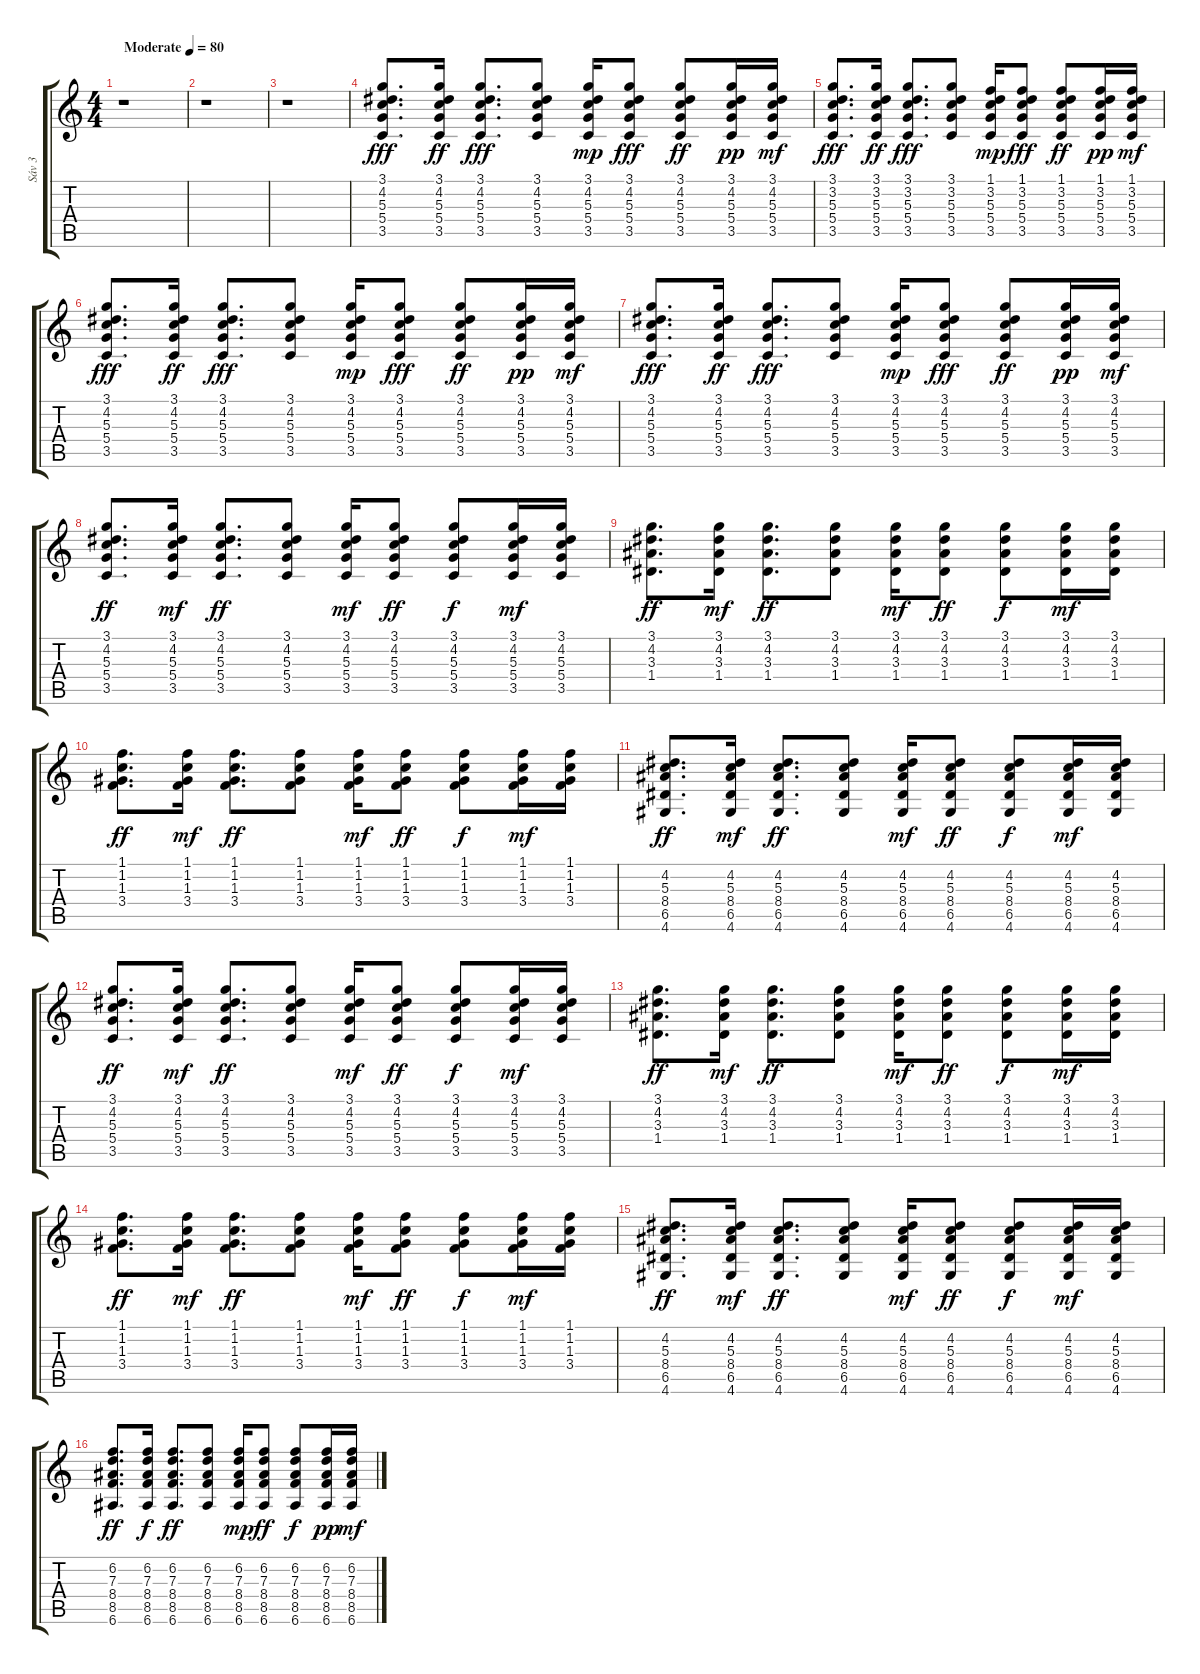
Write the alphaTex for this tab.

\track ("Sáv 3" "Sáv 3") {instrument acousticguitarsteel}
\staff {score tabs}
\tuning (E4 B3 G3 D3 A2 E2) {hide}
\ts (4 4)
\tempo (80 "Moderate")
\clef g2
\ks c
r.1{dy fff instrument acousticguitarsteel} |
r.1 |
r.1 |
(3.1 4.2 5.3 5.4 3.5).8{d} (3.1 4.2 5.3 5.4 3.5).16{dy ff} (3.1 4.2 5.3 5.4 3.5).8{d dy fff} (3.1 4.2 5.3 5.4 3.5).8 (3.1 4.2 5.3 5.4 3.5).16{dy mp} (3.1 4.2 5.3 5.4 3.5).8{dy fff} (3.1 4.2 5.3 5.4 3.5).8{dy ff} (3.1 4.2 5.3 5.4 3.5).16{dy pp} (3.1 4.2 5.3 5.4 3.5).16{dy mf} |
(3.1 3.2 5.3 5.4 3.5).8{d dy fff} (3.1 3.2 5.3 5.4 3.5).16{dy ff} (3.1 3.2 5.3 5.4 3.5).8{d dy fff} (3.1 3.2 5.3 5.4 3.5).8 (1.1 3.2 5.3 5.4 3.5).16{dy mp} (1.1 3.2 5.3 5.4 3.5).8{dy fff} (1.1 3.2 5.3 5.4 3.5).8{dy ff} (1.1 3.2 5.3 5.4 3.5).16{dy pp} (1.1 3.2 5.3 5.4 3.5).16{dy mf} |
(3.1 4.2 5.3 5.4 3.5).8{d dy fff} (3.1 4.2 5.3 5.4 3.5).16{dy ff} (3.1 4.2 5.3 5.4 3.5).8{d dy fff} (3.1 4.2 5.3 5.4 3.5).8 (3.1 4.2 5.3 5.4 3.5).16{dy mp} (3.1 4.2 5.3 5.4 3.5).8{dy fff} (3.1 4.2 5.3 5.4 3.5).8{dy ff} (3.1 4.2 5.3 5.4 3.5).16{dy pp} (3.1 4.2 5.3 5.4 3.5).16{dy mf} |
(3.1 4.2 5.3 5.4 3.5).8{d dy fff} (3.1 4.2 5.3 5.4 3.5).16{dy ff} (3.1 4.2 5.3 5.4 3.5).8{d dy fff} (3.1 4.2 5.3 5.4 3.5).8 (3.1 4.2 5.3 5.4 3.5).16{dy mp} (3.1 4.2 5.3 5.4 3.5).8{dy fff} (3.1 4.2 5.3 5.4 3.5).8{dy ff} (3.1 4.2 5.3 5.4 3.5).16{dy pp} (3.1 4.2 5.3 5.4 3.5).16{dy mf} |
(3.1 4.2 5.3 5.4 3.5).8{d dy ff} (3.1 4.2 5.3 5.4 3.5).16{dy mf} (3.1 4.2 5.3 5.4 3.5).8{d dy ff} (3.1 4.2 5.3 5.4 3.5).8 (3.1 4.2 5.3 5.4 3.5).16{dy mf} (3.1 4.2 5.3 5.4 3.5).8{dy ff} (3.1 4.2 5.3 5.4 3.5).8{dy f} (3.1 4.2 5.3 5.4 3.5).16{dy mf} (3.1 4.2 5.3 5.4 3.5).16 |
(3.1 4.2 3.3 1.4).8{d dy ff} (3.1 4.2 3.3 1.4).16{dy mf} (3.1 4.2 3.3 1.4).8{d dy ff} (3.1 4.2 3.3 1.4).8 (3.1 4.2 3.3 1.4).16{dy mf} (3.1 4.2 3.3 1.4).8{dy ff} (3.1 4.2 3.3 1.4).8{dy f} (3.1 4.2 3.3 1.4).16{dy mf} (3.1 4.2 3.3 1.4).16 |
(1.1 1.2 1.3 3.4).8{d dy ff} (1.1 1.2 1.3 3.4).16{dy mf} (1.1 1.2 1.3 3.4).8{d dy ff} (1.1 1.2 1.3 3.4).8 (1.1 1.2 1.3 3.4).16{dy mf} (1.1 1.2 1.3 3.4).8{dy ff} (1.1 1.2 1.3 3.4).8{dy f} (1.1 1.2 1.3 3.4).16{dy mf} (1.1 1.2 1.3 3.4).16 |
(4.2 5.3 8.4 6.5 4.6).8{d dy ff} (4.2 5.3 8.4 6.5 4.6).16{dy mf} (4.2 5.3 8.4 6.5 4.6).8{d dy ff} (4.2 5.3 8.4 6.5 4.6).8 (4.2 5.3 8.4 6.5 4.6).16{dy mf} (4.2 5.3 8.4 6.5 4.6).8{dy ff} (4.2 5.3 8.4 6.5 4.6).8{dy f} (4.2 5.3 8.4 6.5 4.6).16{dy mf} (4.2 5.3 8.4 6.5 4.6).16 |
(3.1 4.2 5.3 5.4 3.5).8{d dy ff} (3.1 4.2 5.3 5.4 3.5).16{dy mf} (3.1 4.2 5.3 5.4 3.5).8{d dy ff} (3.1 4.2 5.3 5.4 3.5).8 (3.1 4.2 5.3 5.4 3.5).16{dy mf} (3.1 4.2 5.3 5.4 3.5).8{dy ff} (3.1 4.2 5.3 5.4 3.5).8{dy f} (3.1 4.2 5.3 5.4 3.5).16{dy mf} (3.1 4.2 5.3 5.4 3.5).16 |
(3.1 4.2 3.3 1.4).8{d dy ff} (3.1 4.2 3.3 1.4).16{dy mf} (3.1 4.2 3.3 1.4).8{d dy ff} (3.1 4.2 3.3 1.4).8 (3.1 4.2 3.3 1.4).16{dy mf} (3.1 4.2 3.3 1.4).8{dy ff} (3.1 4.2 3.3 1.4).8{dy f} (3.1 4.2 3.3 1.4).16{dy mf} (3.1 4.2 3.3 1.4).16 |
(1.1 1.2 1.3 3.4).8{d dy ff} (1.1 1.2 1.3 3.4).16{dy mf} (1.1 1.2 1.3 3.4).8{d dy ff} (1.1 1.2 1.3 3.4).8 (1.1 1.2 1.3 3.4).16{dy mf} (1.1 1.2 1.3 3.4).8{dy ff} (1.1 1.2 1.3 3.4).8{dy f} (1.1 1.2 1.3 3.4).16{dy mf} (1.1 1.2 1.3 3.4).16 |
(4.2 5.3 8.4 6.5 4.6).8{d dy ff} (4.2 5.3 8.4 6.5 4.6).16{dy mf} (4.2 5.3 8.4 6.5 4.6).8{d dy ff} (4.2 5.3 8.4 6.5 4.6).8 (4.2 5.3 8.4 6.5 4.6).16{dy mf} (4.2 5.3 8.4 6.5 4.6).8{dy ff} (4.2 5.3 8.4 6.5 4.6).8{dy f} (4.2 5.3 8.4 6.5 4.6).16{dy mf} (4.2 5.3 8.4 6.5 4.6).16 |
(6.2 7.3 8.4 8.5 6.6).8{d dy ff} (6.2 7.3 8.4 8.5 6.6).16{dy f} (6.2 7.3 8.4 8.5 6.6).8{d dy ff} (6.2 7.3 8.4 8.5 6.6).8 (6.2 7.3 8.4 8.5 6.6).16{dy mp} (6.2 7.3 8.4 8.5 6.6).8{dy ff} (6.2 7.3 8.4 8.5 6.6).8{dy f} (6.2 7.3 8.4 8.5 6.6).16{dy pp} (6.2 7.3 8.4 8.5 6.6).16{dy mf}
